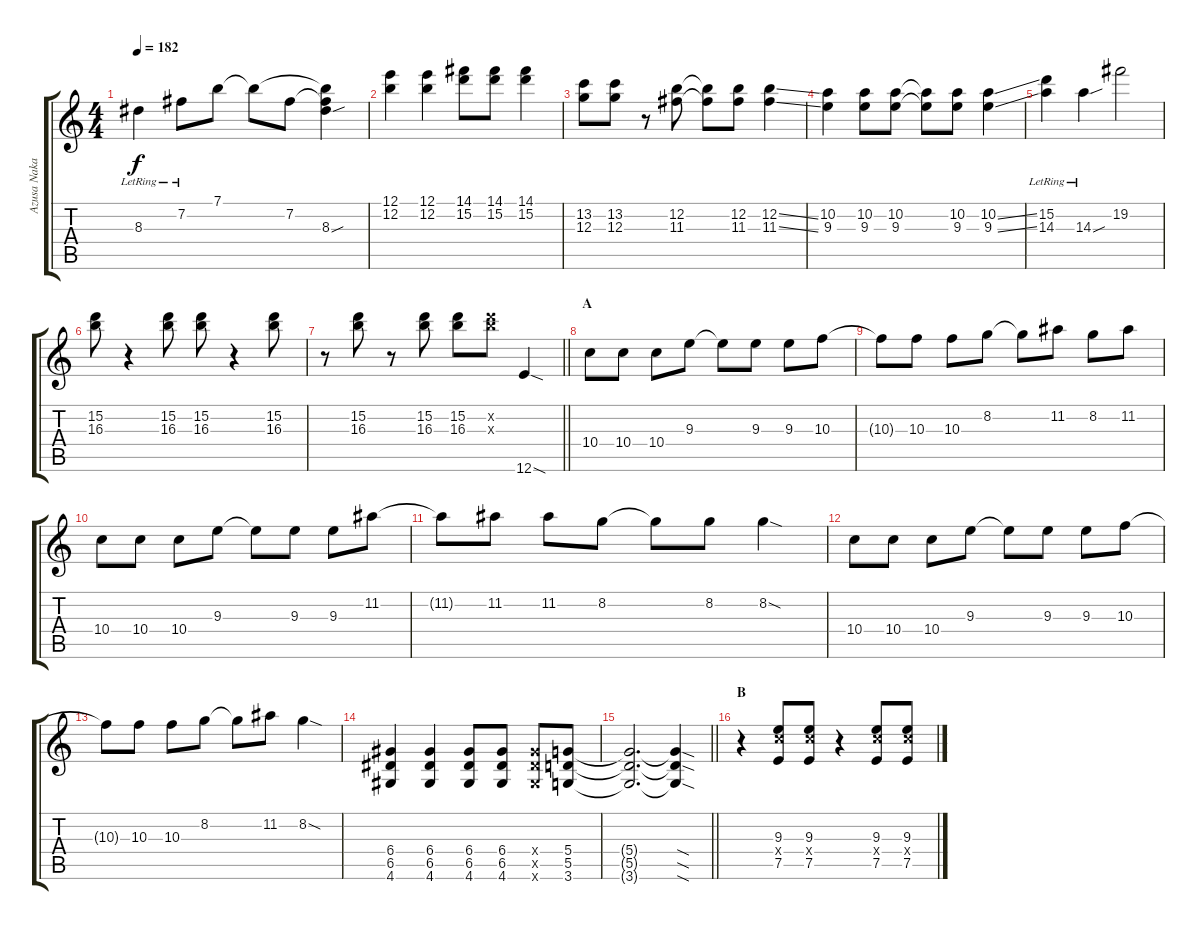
\track ("Azusa Nakano" "Azusa Naka") {instrument overdrivenguitar}
\staff {score tabs}
\tuning (E4 B3 G3 D3 A2 E2) {hide}
\ts (4 4)
\tempo 182
\clef g2
\ks c
8.3{lr}.4{dy f} 7.2{lr}.8 7.1.8 7.1{t}.8 7.2.8 (7.1{t} 7.2{t} 8.3{sou}).4 |
(12.1 12.2).4 (12.1 12.2).4 (14.1 15.2).8 (14.1 15.2).8 (14.1 15.2).4 |
(13.2 12.3).8 (13.2 12.3).8 r.8 (12.2 11.3).8 (12.2{t} 11.3{t}).8 (12.2 11.3).8 (12.2{ss} 11.3{ss}).4 |
(10.2 9.3).4 (10.2 9.3).8 (10.2 9.3).8 (10.2{t} 9.3{t}).8 (10.2 9.3).8 (10.2{ss} 9.3{ss}).4 |
(15.2{lr} 14.3{lr}).4 14.3{sou lr}.4 19.2.2 |
(15.2 16.3).8 r.4 (15.2 16.3).8 (15.2 16.3).8 r.4 (15.2 16.3).8 |
\barLineRight lightlight
r.8 (15.2 16.3).8 r.8 (15.2 16.3).8 (15.2 16.3).8 (15.2{x} 16.3{x}).8 12.6{sod}.4 |
\section ("" "A")
10.4.8 10.4.8 10.4.8 9.3.8 9.3{t}.8 9.3.8 9.3.8 10.3.8 |
10.3{t}.8 10.3.8 10.3.8 8.2.8 8.2{t}.8 11.2.8 8.2.8 11.2.8 |
10.4.8 10.4.8 10.4.8 9.3.8 9.3{t}.8 9.3.8 9.3.8 11.2.8 |
11.2{t}.8 11.2.8 11.2.8 8.2.8 8.2{t}.8 8.2.8 8.2{sod}.4 |
10.4.8 10.4.8 10.4.8 9.3.8 9.3{t}.8 9.3.8 9.3.8 10.3.8 |
10.3{t}.8 10.3.8 10.3.8 8.2.8 8.2{t}.8 11.2.8 8.2{sod}.4 |
(6.4 6.5 4.6).4 (6.4 6.5 4.6).4 (6.4 6.5 4.6).8 (6.4 6.5 4.6).8 (6.4{x} 6.5{x} 4.6{x}).8 (5.4 5.5 3.6).8 |
\barLineRight lightlight
(5.4{t} 5.5{t} 3.6{t}).2{d} (5.4{sod t} 5.5{sod t} 3.6{sod t}).4 |
\section ("" "B")
r.4 (9.3 10.4{x} 7.5).8 (9.3 10.4{x} 7.5).8 r.4 (9.3 10.4{x} 7.5).8 (9.3 10.4{x} 7.5).8
